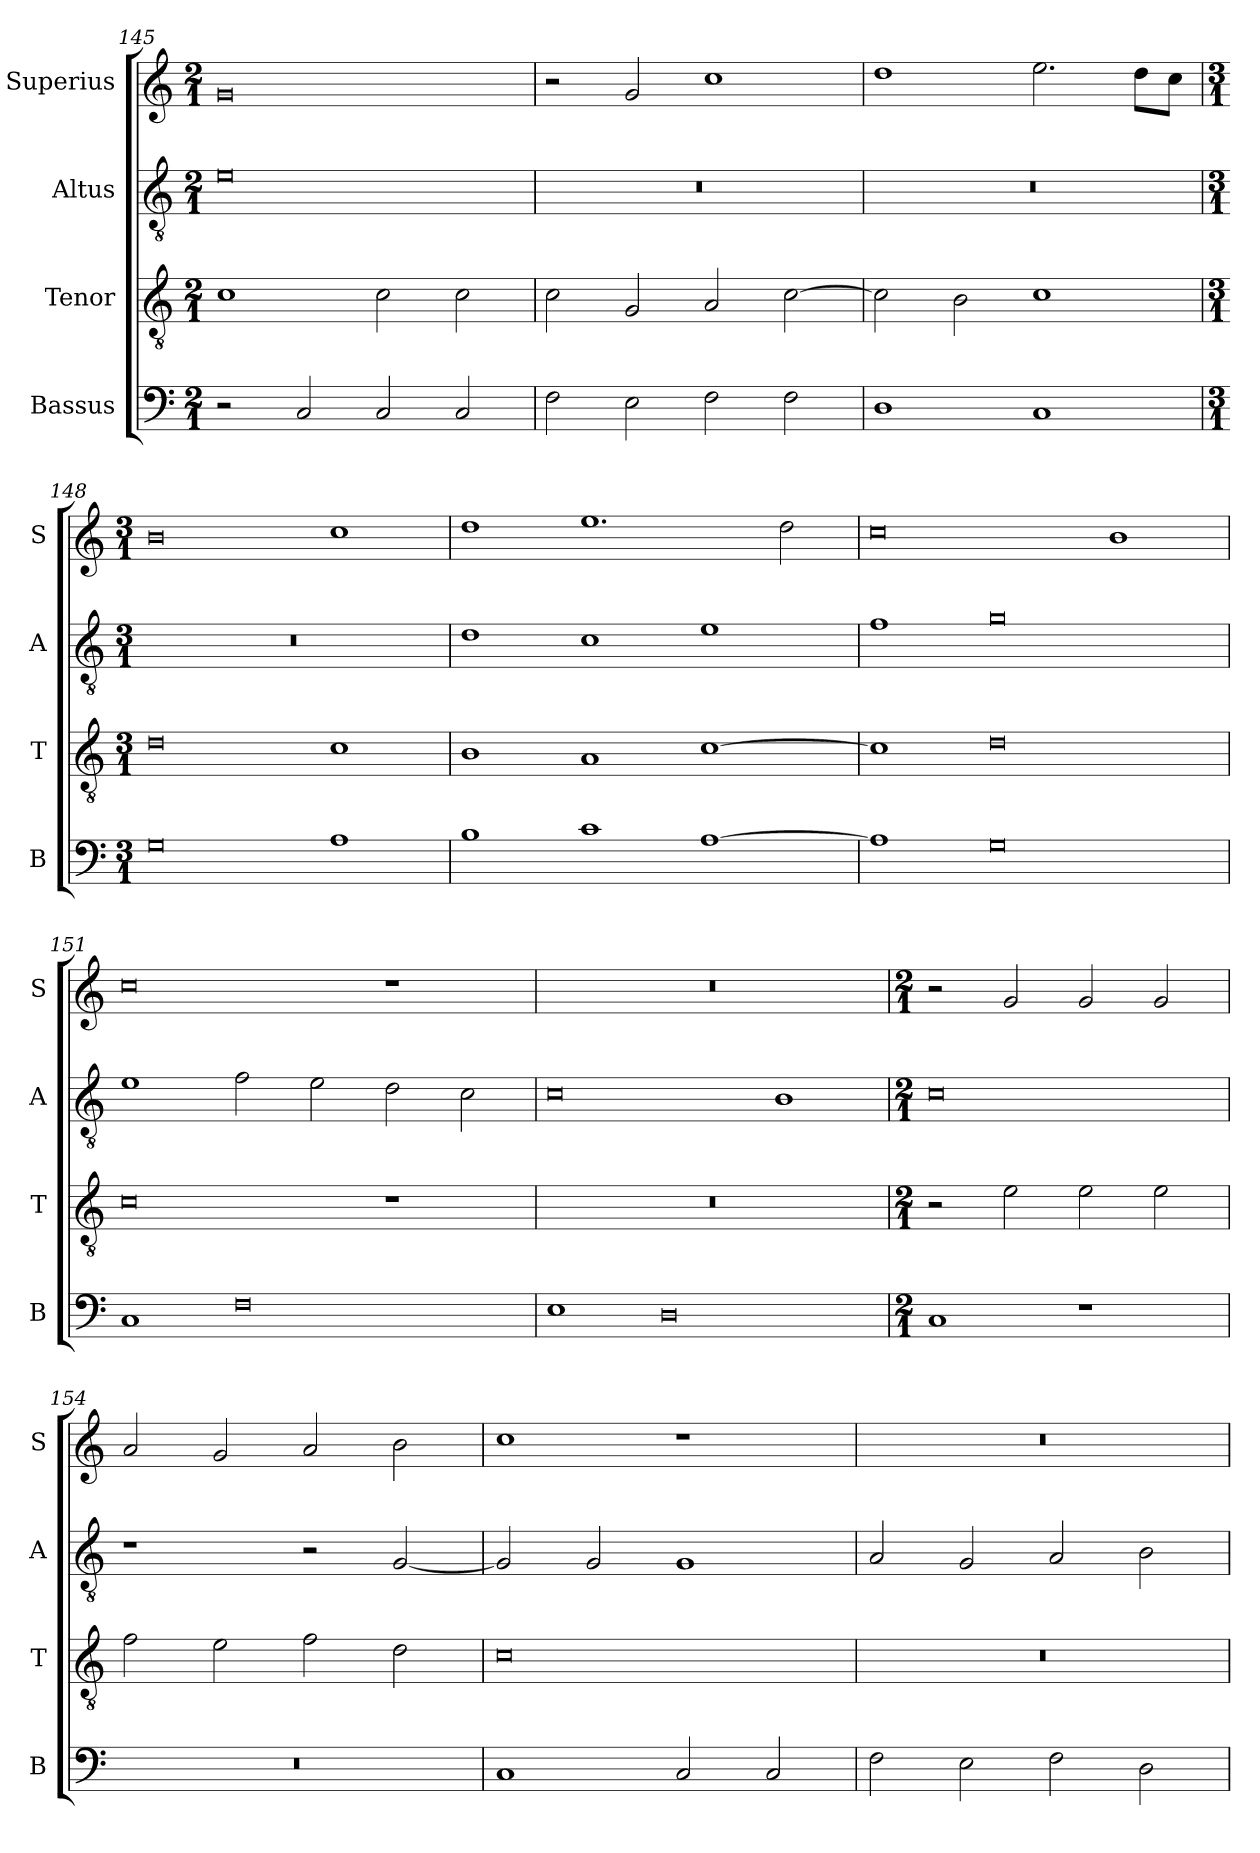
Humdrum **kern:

**kern	**kern	**kern	**kern
*part4	*part3	*part2	*part1
*staff4	*staff3	*staff2	*staff1
*I"Bassus	*I"Tenor	*I"Altus	*I"Superius
*I'B	*I'T	*I'A	*I'S
*clefF4	*clefGv2	*clefGv2	*clefG2
*k[]	*k[]	*k[]	*k[]
*M2/1	*M2/1	*M2/1	*M2/1
=145	=145	=145	=145
2r	1c	0e	0g
2C/	.	.	.
2C/	2c\	.	.
2C/	2c\	.	.
=146	=146	=146	=146
2F\	2c\	0r	2r
2E\	2G/	.	2g/
2F\	2A/	.	1cc
2F\	[2c\	.	.
=147	=147	=147	=147
1D	2c\]	0r	1dd
.	2B\	.	.
1C	1c	.	2.ee\
.	.	.	8dd\L
.	.	.	8cc\J
=148	=148	=148	=148
*M3/1	*M3/1	*M3/1	*M3/1
0G	0d	0.r	0b
1A	1c	.	1cc
=149	=149	=149	=149
1B	1B	1d	1dd
1c	1A	1c	1.ee
[1A	[1c	1e	.
.	.	.	2dd\
=150	=150	=150	=150
1A]	1c]	1f	0cc
0G	0d	0g	.
.	.	.	1b
=151	=151	=151	=151
1C	0c	1e	0cc
0F	.	2f\	.
.	.	2e\	.
.	1r	2d\	1r
.	.	2c\	.
=152	=152	=152	=152
1E	0.r	0c	0.r
0D	.	.	.
.	.	1B	.
=153	=153	=153	=153
*M2/1	*M2/1	*M2/1	*M2/1
1C	2r	0c	2r
.	2e\	.	2g/
1r	2e\	.	2g/
.	2e\	.	2g/
=154	=154	=154	=154
0r	2f\	1r	2a/
.	2e\	.	2g/
.	2f\	2r	2a/
.	2d\	[2G/	2b\
=155	=155	=155	=155
1C	0c	2G/]	1cc
.	.	2G/	.
2C/	.	1G	1r
2C/	.	.	.
=156	=156	=156	=156
2F\	0r	2A/	0r
2E\	.	2G/	.
2F\	.	2A/	.
2D\	.	2B\	.
=	=	=	=
*-	*-	*-	*-
